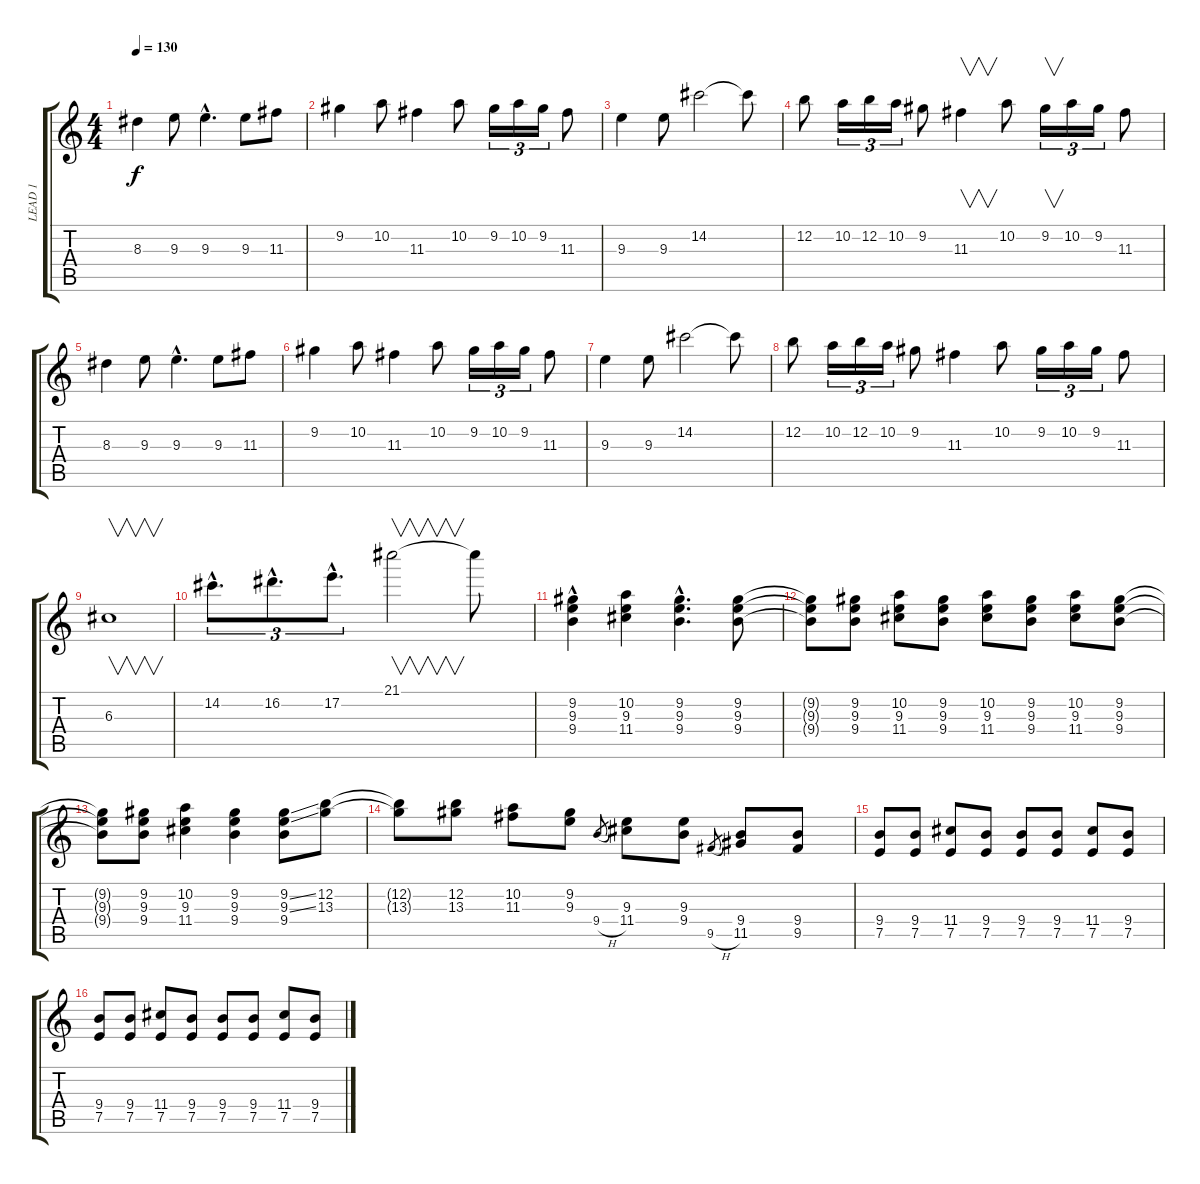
\track ("LEAD 1" "LEAD 1") {instrument distortionguitar}
\staff {score tabs}
\tuning (E4 B3 G3 D3 A2 E2) {hide}
\ts (4 4)
\tempo 130
\clef g2
\ks c
8.3.4{dy f balance 0} 9.3.8 9.3{hac}.4{d} 9.3.8 11.3.8 |
9.2.4 10.2.8 11.3.4 10.2.8 9.2.16{tu (3 2)} 10.2.16{tu (3 2)} 9.2.16{tu (3 2)} 11.3.8 |
9.3.4 9.3.8 14.2.2 14.2{t}.8 |
12.2.8 10.2.16{tu (3 2)} 12.2.16{tu (3 2)} 10.2.16{tu (3 2)} 9.2.8 11.3.4{v} 10.2.8 9.2.16{v tu (3 2)} 10.2.16{tu (3 2)} 9.2.16{tu (3 2)} 11.3.8 |
8.3.4 9.3.8 9.3{hac}.4{d} 9.3.8 11.3.8 |
9.2.4 10.2.8 11.3.4 10.2.8 9.2.16{tu (3 2)} 10.2.16{tu (3 2)} 9.2.16{tu (3 2)} 11.3.8 |
9.3.4 9.3.8 14.2.2 14.2{t}.8 |
12.2.8 10.2.16{tu (3 2)} 12.2.16{tu (3 2)} 10.2.16{tu (3 2)} 9.2.8 11.3.4 10.2.8 9.2.16{tu (3 2)} 10.2.16{tu (3 2)} 9.2.16{tu (3 2)} 11.3.8 |
6.3.1{v} |
14.2{hac}.8{d tu (3 2)} 16.2{hac}.8{d tu (3 2)} 17.2{hac}.8{d tu (3 2)} 21.1.2{v} 21.1{t}.8 |
(9.2{hac} 9.3 9.4).4 (10.2 9.3 11.4).4 (9.2 9.3{hac} 9.4{hac}).4{d} (9.2 9.3 9.4).8 |
(9.2{t} 9.3{t} 9.4{t}).8 (9.2 9.3 9.4).8 (10.2 9.3 11.4).8 (9.2 9.3 9.4).8 (10.2 9.3 11.4).8 (9.2 9.3 9.4).8 (10.2 9.3 11.4).8 (9.2 9.3 9.4).8 |
(9.2{t} 9.3{t} 9.4{t}).8 (9.2 9.3 9.4).8 (10.2 9.3 11.4).4 (9.2 9.3 9.4).4 (9.2{ss} 9.3{ss} 9.4).8 (12.2 13.3).8 |
(12.2{t} 13.3{t}).8 (12.2 13.3).8 (10.2 11.3).8 (9.2 9.3).8 9.4{h}.8{gr} (9.3 11.4).8 (9.3 9.4).8 9.5{h}.8{gr} (9.4 11.5).8 (9.4 9.5).8 |
(9.4 7.5).8{volume 10} (9.4 7.5).8 (11.4 7.5).8 (9.4 7.5).8 (9.4 7.5).8 (9.4 7.5).8 (11.4 7.5).8 (9.4 7.5).8 |
(9.4 7.5).8 (9.4 7.5).8 (11.4 7.5).8 (9.4 7.5).8 (9.4 7.5).8 (9.4 7.5).8 (11.4 7.5).8 (9.4 7.5).8
